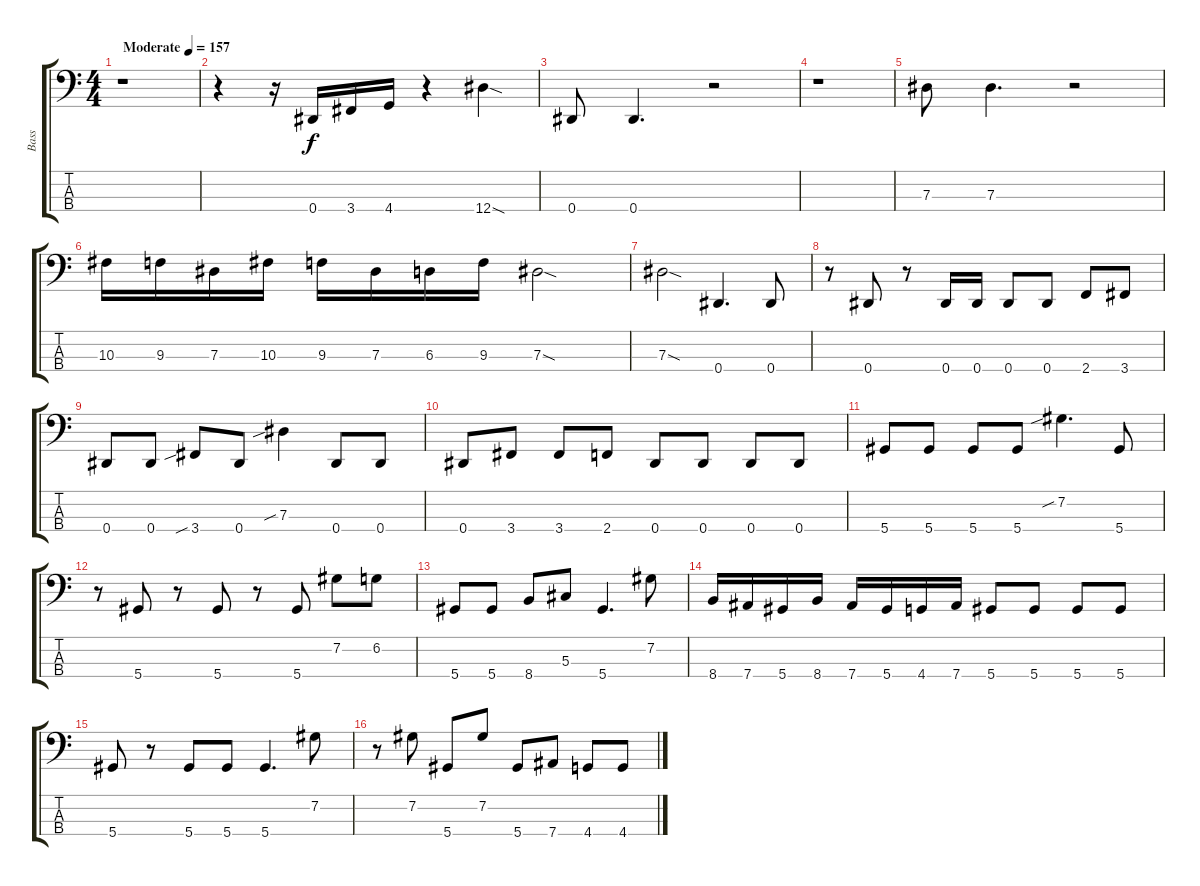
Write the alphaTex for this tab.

\track ("Bass" "Bass") {instrument electricbassfinger}
\staff {score tabs}
\tuning (Gb2 Db2 Ab1 Eb1) {hide}
\ts (4 4)
\tempo (157 "Moderate")
\clef f4
\ks c
r.1{dy f instrument electricbassfinger} |
r.4 r.16 0.4.16 3.4.16 4.4.16 r.4 12.4{sod}.4 |
0.4.8 0.4.4{d} r.2 |
r.1 |
7.3.8 7.3.4{d} r.2 |
10.3.16 9.3.16 7.3.16 10.3.16 9.3.16 7.3.16 6.3.16 9.3.16 7.3{sod}.2 |
7.3{sod}.2 0.4.4{d} 0.4.8 |
r.8 0.4.8 r.8 0.4.16 0.4.16 0.4.8 0.4.8 2.4.8 3.4.8 |
0.4.8 0.4.8 3.4{sib}.8 0.4.8 7.3{sib}.4 0.4.8 0.4.8 |
0.4.8 3.4.8 3.4.8 2.4.8 0.4.8 0.4.8 0.4.8 0.4.8 |
5.4.8 5.4.8 5.4.8 5.4.8 7.2{sib}.4{d} 5.4.8 |
r.8 5.4.8 r.8 5.4.8 r.8 5.4.8 7.2.8 6.2.8 |
5.4.8 5.4.8 8.4.8 5.3.8 5.4.4{d} 7.2.8 |
8.4.16 7.4.16 5.4.16 8.4.16 7.4.16 5.4.16 4.4.16 7.4.16 5.4.8 5.4.8 5.4.8 5.4.8 |
5.4.8 r.8 5.4.8 5.4.8 5.4.4{d} 7.2.8 |
r.8 7.2.8 5.4.8 7.2.8 5.4.8 7.4.8 4.4.8 4.4.8
